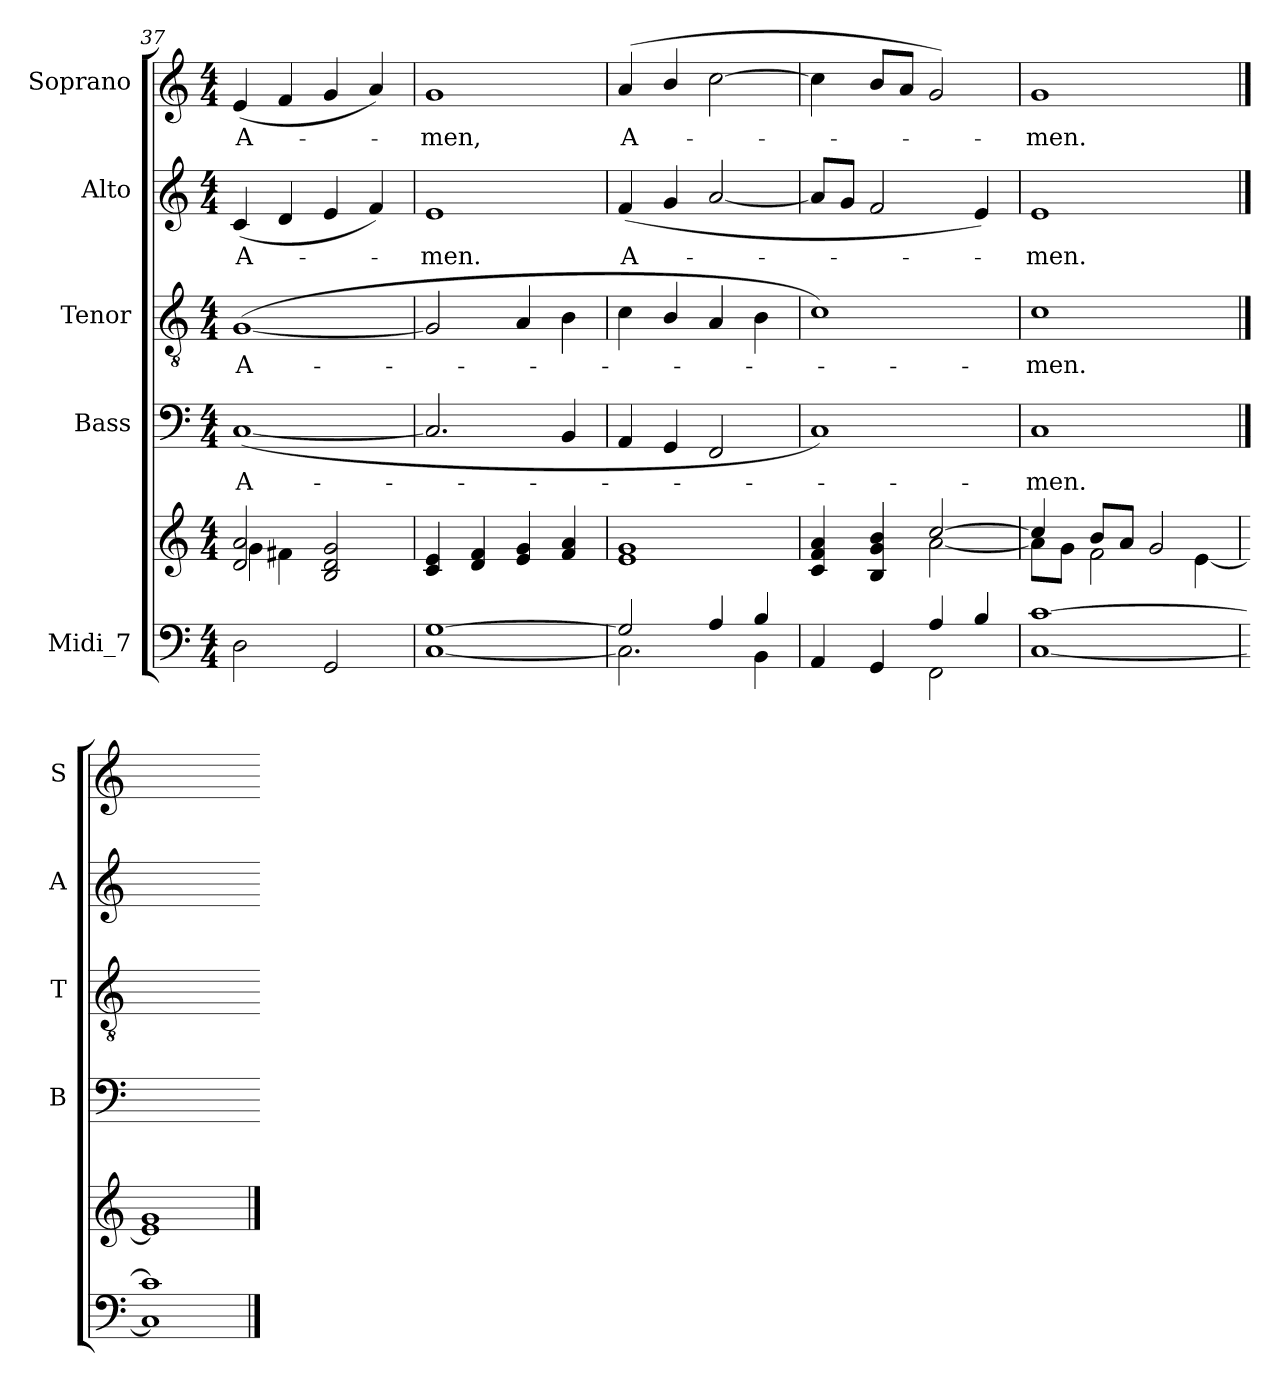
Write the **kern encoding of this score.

**kern	**kern	**kern	**text	**kern	**text	**kern	**text	**kern	**text
*part5	*part5	*part4	*part4	*part3	*part3	*part2	*part2	*part1	*part1
*staff6	*staff5	*staff4	*staff4	*staff3	*staff3	*staff2	*staff2	*staff1	*staff1
*I"Midi_7	*	*I"Bass	*	*I"Tenor	*	*I"Alto	*	*I"Soprano	*
*	*	*I'B	*	*I'T	*	*I'A	*	*I'S	*
!!LO:LB:g=z
*clefF4	*clefG2	*clefF4	*	*clefGv2	*	*clefG2	*	*clefG2	*
*k[]	*k[]	*k[]	*	*k[]	*	*k[]	*	*k[]	*
*C:	*C:	*C:	*	*C:	*	*C:	*	*C:	*
*M4/4	*M4/4	*M4/4	*	*M4/4	*	*M4/4	*	*M4/4	*
=37	=37	=37	=37	=37	=37	=37	=37	=37	=37
*^	*^	*	*	*	*	*	*	*	*
!	!	!	!	!	!LO:LY:b	!	!LO:LY:b	!	!LO:LY:b	!	!LO:LY:b
2D\	2ryy	2d/ 2a/	4g\	(<[1C	A-	(>[1G	A-	(<4c	A-	(<4e	A-
.	.	.	4f#X\	.	.	.	.	4d	.	4f	.
2GG/	2ryy	2B/ 2d/ 2g/	2ryy	.	.	.	.	4e	.	4g	.
.	.	.	.	.	.	.	.	4f)	.	4a)	.
=38	=38	=38	=38	=38	=38	=38	=38	=38	=38	=38	=38
!	!	!	!	!	!	!	!	!	!LO:LY:b	!	!LO:LY:b
[1G/	[1C\	4c/ 4e/	2ryy	2.C]	.	2G]	.	1e	men.	1g	men,
.	.	4d/ 4f/	.	.	.	.	.	.	.	.	.
.	.	4e/ 4g/	2ryy	.	.	4A	.	.	.	.	.
.	.	4f/ 4a/	.	4BB	.	4B	.	.	.	.	.
=39	=39	=39	=39	=39	=39	=39	=39	=39	=39	=39	=39
!	!	!	!	!	!	!	!	!	!LO:LY:b	!	!LO:LY:b
2G/]	2.C\]	1g/	1e\	4AA	.	4c	.	(<4f	A-	(<4a	A-
.	.	.	.	4GG	.	4B/	.	4g	.	4b/	.
4A/	.	.	.	2FF	.	4A	.	[2a	.	[2cc	.
4B/	4BB\	.	.	.	.	4B	.	.	.	.	.
=40	=40	=40	=40	=40	=40	=40	=40	=40	=40	=40	=40
4AA/	2ryy	4c/ 4f/ 4a/	2ryy	1C)	.	1c)	.	8aL]	.	4cc]	.
.	.	.	.	.	.	.	.	8gJ	.	.	.
4GG/	.	4B/ 4g/ 4b/	.	.	.	.	.	2f	.	8bL	.
.	.	.	.	.	.	.	.	.	.	8aJ	.
4A/	2FF\	[2cc/	[2a\	.	.	.	.	.	.	2g)	.
4B/	.	.	.	.	.	.	.	4e)	.	.	.
=41	=41	=41	=41	=41	=41	=41	=41	=41	=41	=41	=41
!	!	!	!	!	!LO:LY:b	!	!LO:LY:b	!	!LO:LY:b	!	!LO:LY:b
[1c/	[1C\	4cc/]	8a\L]	1C	men.	1c	men.	1e	men.	1g	men.
.	.	.	8g\J	.	.	.	.	.	.	.	.
.	.	8b/L	2f\	.	.	.	.	.	.	.	.
.	.	8a/J	.	.	.	.	.	.	.	.	.
.	.	2g/	.	.	.	.	.	.	.	.	.
.	.	.	[4e\	.	.	.	.	.	.	.	.
=	=	=	=	==	==	==	==	==	==	==	==
1c/]	1C\]	1g/	1e\]	1ryy	.	1ryy	.	1ryy	.	1ryy	.
*v	*v	*	*	*	*	*	*	*	*	*	*
*	*v	*v	*	*	*	*	*	*	*	*
==	==	=	=	=	=	=	=	=	=
*-	*-	*-	*-	*-	*-	*-	*-	*-	*-
